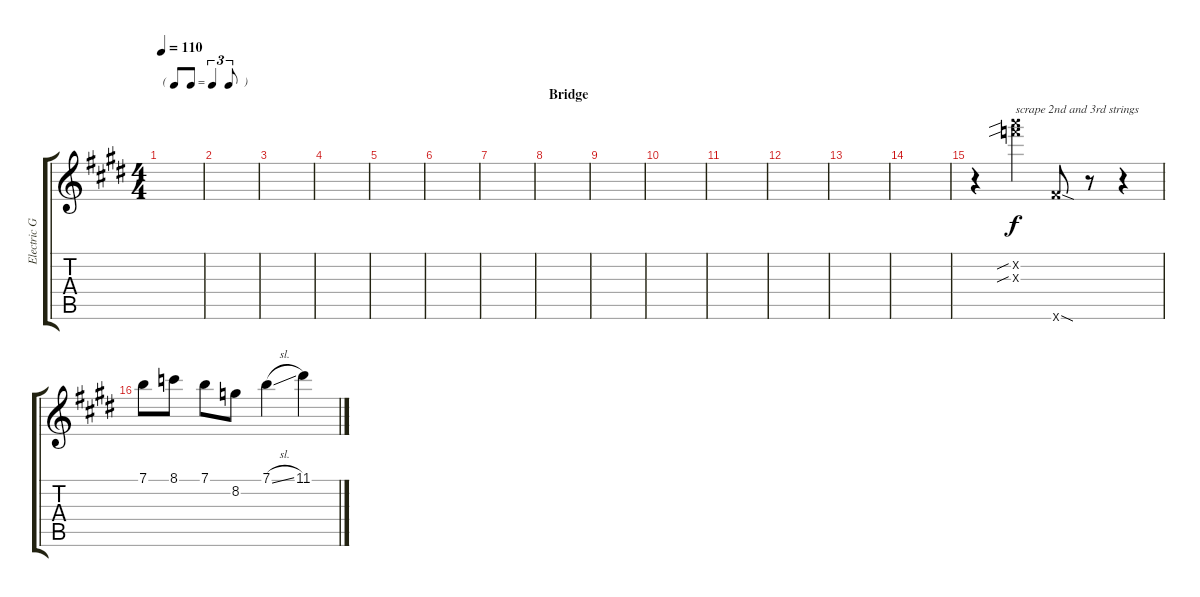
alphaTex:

\track ("Electric Guitar" "Electric G") {instrument overdrivenguitar}
\staff {score tabs}
\tuning (E4 B3 G3 D3 A2 E2) {hide}
\ts (4 4)
\tf triplet8th
\tempo 110
\clef g2
\ks e
|
|
|
|
|
|
|
\section ("" "Bridge")
|
|
|
|
|
|
|
r.4 (22.2{sib x} 22.3{sib x}).4{txt "scrape 2nd and 3rd strings"} 14.6{sod x}.8 r.8 r.4 |
7.1.8 8.1.8 7.1.8 8.2.8 7.1{sl}.4 11.1.4
